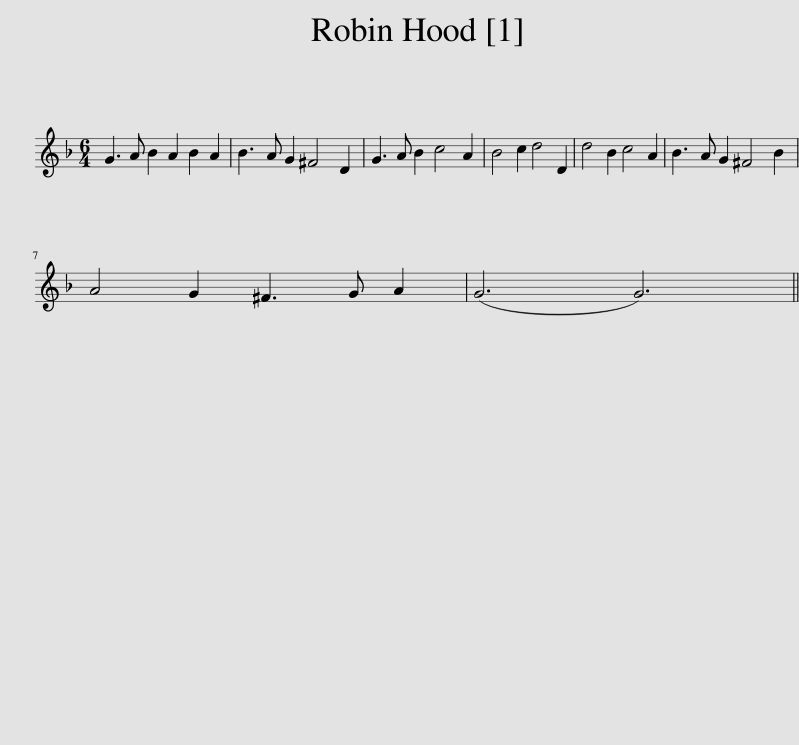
X:1
L:1/8
M:6/4
I:linebreak $
K:F
V:1 treble
V:1
 G3 A B2 A2 B2 A2 | B3 A G2 ^F4 D2 | G3 A B2 c4 A2 | B4 c2 d4 D2 | d4 B2 c4 A2 | %5
 B3 A G2 ^F4 B2 |$ A4 G2 ^F3 G A2 | (G6 G6) || %8
